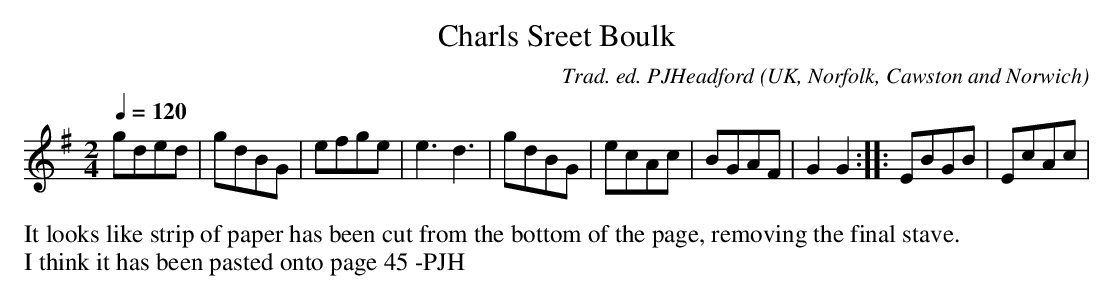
X:1
T:Charls Sreet Boulk
C:Trad. ed. PJHeadford
O:UK, Norfolk, Cawston and Norwich
M:2/4
L:1/8
Q:1/4=120
K:G
gded|gdBG|efge|e3d3|gdBG|ecAc|BGAF|G2G2:||:EBGB|EcAc|
